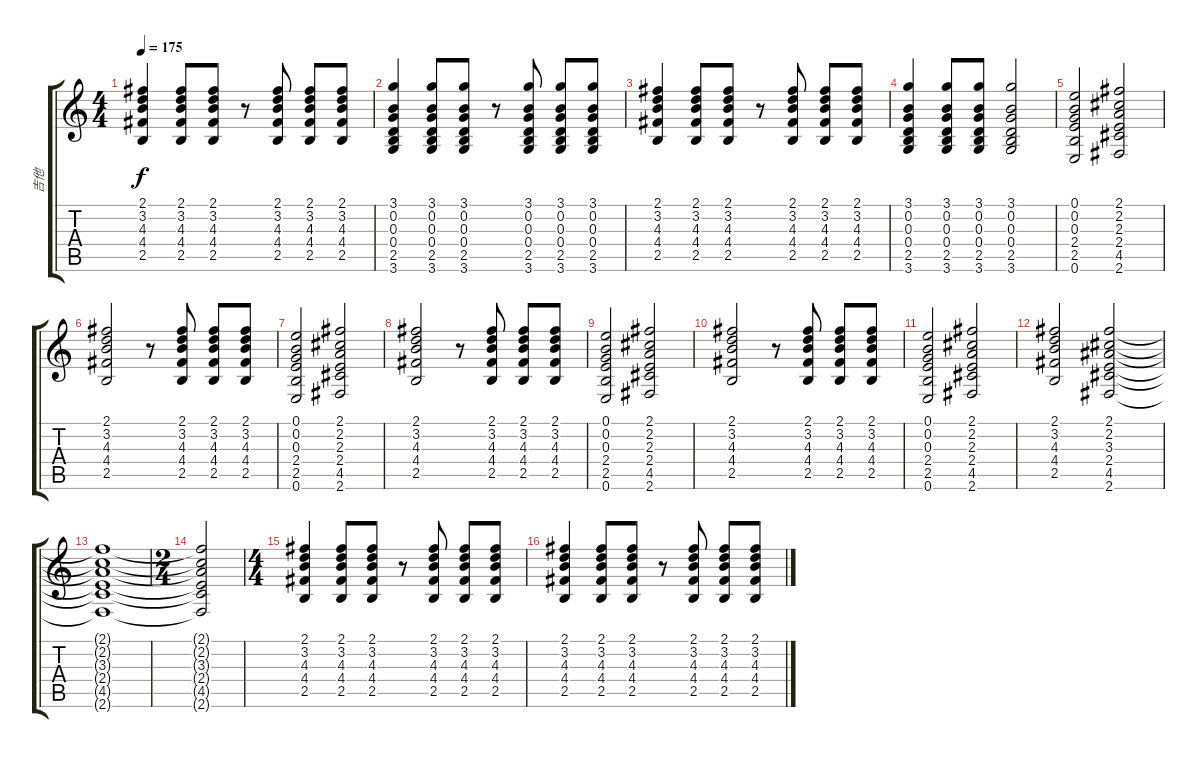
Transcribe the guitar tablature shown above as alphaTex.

\track ("吉他" "吉他") {instrument electricguitarjazz}
\staff {score tabs}
\tuning (E4 B3 G3 D3 A2 E2) {hide}
\ts (4 4)
\tempo 175
\clef g2
\ks c
(2.1 3.2 4.3 4.4 2.5).4{dy f} (2.1 3.2 4.3 4.4 2.5).8 (2.1 3.2 4.3 4.4 2.5).8 r.8 (2.1 3.2 4.3 4.4 2.5).8 (2.1 3.2 4.3 4.4 2.5).8 (2.1 3.2 4.3 4.4 2.5).8 |
(3.1 0.2 0.3 0.4 2.5 3.6).4 (3.1 0.2 0.3 0.4 2.5 3.6).8 (3.1 0.2 0.3 0.4 2.5 3.6).8 r.8 (3.1 0.2 0.3 0.4 2.5 3.6).8 (3.1 0.2 0.3 0.4 2.5 3.6).8 (3.1 0.2 0.3 0.4 2.5 3.6).8 |
(2.1 3.2 4.3 4.4 2.5).4 (2.1 3.2 4.3 4.4 2.5).8 (2.1 3.2 4.3 4.4 2.5).8 r.8 (2.1 3.2 4.3 4.4 2.5).8 (2.1 3.2 4.3 4.4 2.5).8 (2.1 3.2 4.3 4.4 2.5).8 |
(3.1 0.2 0.3 0.4 2.5 3.6).4 (3.1 0.2 0.3 0.4 2.5 3.6).8 (3.1 0.2 0.3 0.4 2.5 3.6).8 (3.1 0.2 0.3 0.4 2.5 3.6).2 |
(0.1 0.2 0.3 2.4 2.5 0.6).2 (2.1 2.2 2.3 2.4 4.5 2.6).2 |
(2.1 3.2 4.3 4.4 2.5).2 r.8 (2.1 3.2 4.3 4.4 2.5).8 (2.1 3.2 4.3 4.4 2.5).8 (2.1 3.2 4.3 4.4 2.5).8 |
(0.1 0.2 0.3 2.4 2.5 0.6).2 (2.1 2.2 2.3 2.4 4.5 2.6).2 |
(2.1 3.2 4.3 4.4 2.5).2 r.8 (2.1 3.2 4.3 4.4 2.5).8 (2.1 3.2 4.3 4.4 2.5).8 (2.1 3.2 4.3 4.4 2.5).8 |
(0.1 0.2 0.3 2.4 2.5 0.6).2 (2.1 2.2 2.3 2.4 4.5 2.6).2 |
(2.1 3.2 4.3 4.4 2.5).2 r.8 (2.1 3.2 4.3 4.4 2.5).8 (2.1 3.2 4.3 4.4 2.5).8 (2.1 3.2 4.3 4.4 2.5).8 |
(0.1 0.2 0.3 2.4 2.5 0.6).2 (2.1 2.2 2.3 2.4 4.5 2.6).2 |
(2.1 3.2 4.3 4.4 2.5).2 (2.1 2.2 3.3 2.4 4.5 2.6).2 |
(2.1{t} 2.2{t} 3.3{t} 2.4{t} 4.5{t} 2.6{t}).1 |
\ts (2 4)
(2.1{t} 2.2{t} 3.3{t} 2.4{t} 4.5{t} 2.6{t}).2 |
\ts (4 4)
(2.1 3.2 4.3 4.4 2.5).4 (2.1 3.2 4.3 4.4 2.5).8 (2.1 3.2 4.3 4.4 2.5).8 r.8 (2.1 3.2 4.3 4.4 2.5).8 (2.1 3.2 4.3 4.4 2.5).8 (2.1 3.2 4.3 4.4 2.5).8 |
(2.1 3.2 4.3 4.4 2.5).4 (2.1 3.2 4.3 4.4 2.5).8 (2.1 3.2 4.3 4.4 2.5).8 r.8 (2.1 3.2 4.3 4.4 2.5).8 (2.1 3.2 4.3 4.4 2.5).8 (2.1 3.2 4.3 4.4 2.5).8
